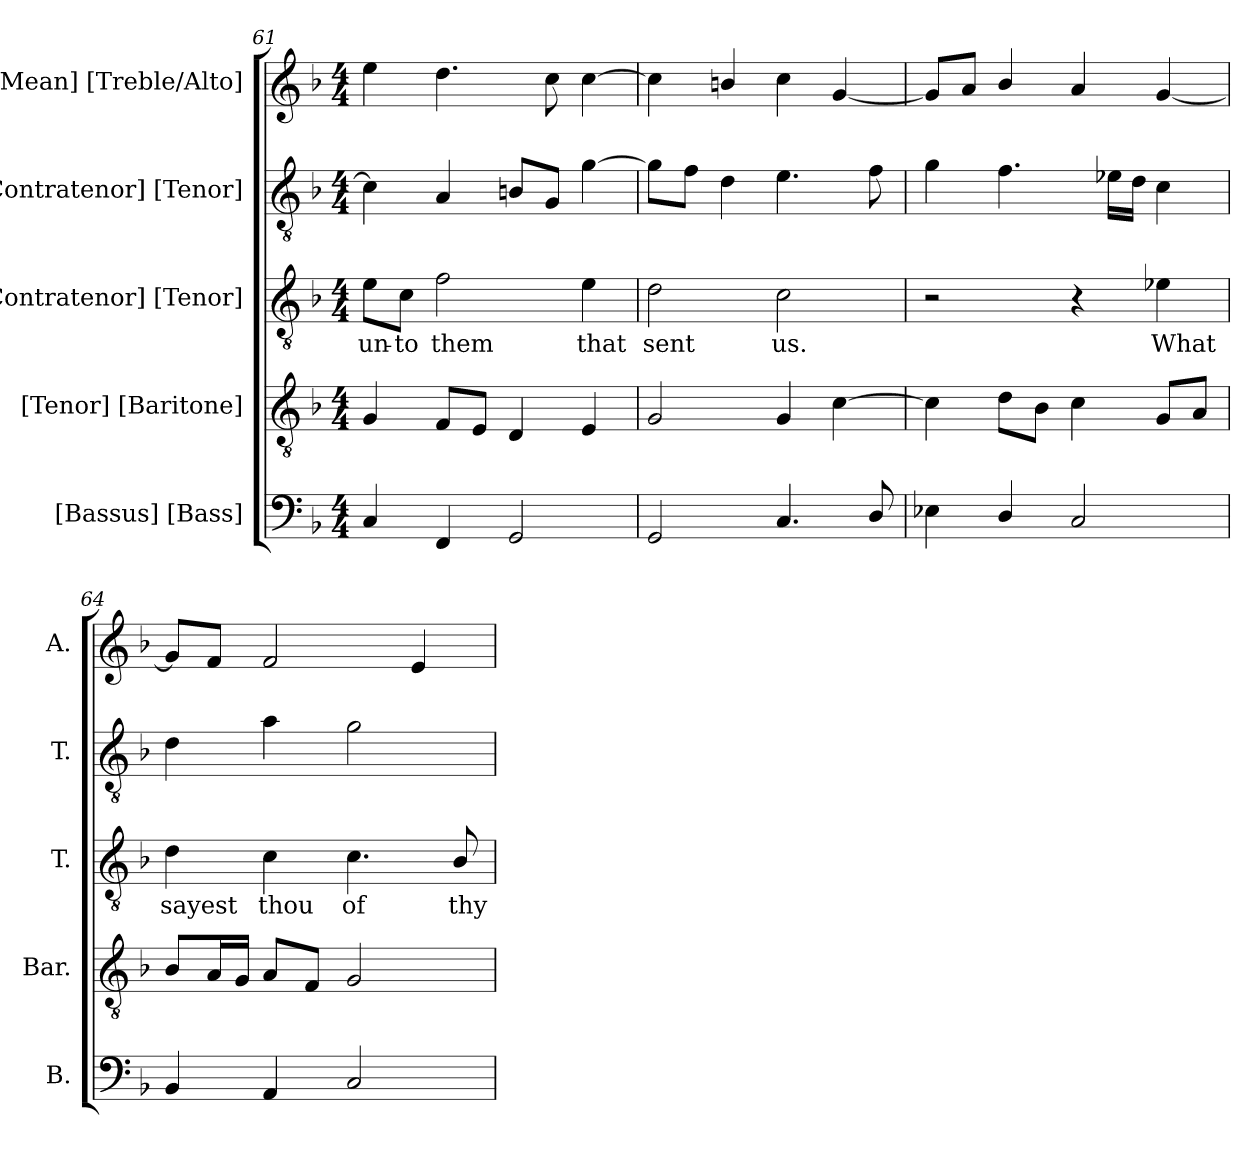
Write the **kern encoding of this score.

**kern	**kern	**kern	**text	**kern	**kern
*part5	*part4	*part3	*part3	*part2	*part1
*staff5	*staff4	*staff3	*staff3	*staff2	*staff1
*I"[Bassus] [Bass]	*I"[Tenor] [Baritone]	*I"[Contratenor] [Tenor]	*	*I"[Contratenor] [Tenor]	*I"[Mean] [Treble/Alto]
*I'B.	*I'Bar.	*I'T.	*	*I'T.	*I'A.
!!LO:LB:g=z
*clefF4	*clefGv2	*clefGv2	*	*clefGv2	*clefG2
*	*ITrd7c12	*ITrd7c12	*	*ITrd7c12	*
*k[b-]	*k[b-]	*k[b-]	*	*k[b-]	*k[b-]
*F:	*F:	*F:	*	*F:	*F:
*M4/4	*M4/4	*M4/4	*	*M4/4	*M4/4
=61	=61	=61	=61	=61	=61
!	!	!	!LO:LY:b:color=#000000	!	!
4Ci/	4GGi/	8Ei\L	un-	4Ci\]	4eei\
!	!	!	!LO:LY:b:color=#000000	!	!
.	.	8Ci\J	-to	.	.
!	!	!	!LO:LY:b:color=#000000	!	!
4FFi/	8FFi/L	2Fi\	them	4AAi/	4.ddi\
.	8EEi/J	.	.	.	.
2GGi/	4DDi/	.	.	8BBni/L	.
.	.	.	.	8GGi/J	8cci\
!	!	!	!LO:LY:b:color=#000000	!	!
.	4EEi/	4Ei\	that	[4Gi\	[4cci\
=62	=62	=62	=62	=62	=62
!	!	!	!LO:LY:b:color=#000000	!	!
2GGi/	2GGi/	2Di\	sent	8Gi\L]	4cci\]
.	.	.	.	8Fi\J	.
.	.	.	.	4Di\	4bni/
!	!	!	!LO:LY:b:color=#000000	!	!
4.Ci/	4GGi/	2Ci\	us.	4.Ei\	4cci\
.	[4Ci\	.	.	.	[4gi/
8Di/	.	.	.	8Fi\	.
=63	=63	=63	=63	=63	=63
4E-Xi\	4Ci\]	2r	.	4Gi\	8gi/L]
.	.	.	.	.	8ai/J
4Di/	8Di\L	.	.	4.Fi\	4b-i/
.	8BB-i\J	.	.	.	.
2Ci/	4Ci\	4r	.	.	4ai/
.	.	.	.	16E-Xi\LL	.
.	.	.	.	16Di\JJ	.
!	!	!	!LO:LY:b:color=#000000	!	!
.	8GGi/L	4E-Xi\	What	4Ci\	[4gi/
.	8AAi/J	.	.	.	.
=64	=64	=64	=64	=64	=64
!	!	!	!LO:LY:b:color=#000000	!	!
4BB-i/	8BB-i/L	4Di\	sayest	4Di\	8gi/L]
.	16AAi/L	.	.	.	8fi/J
.	16GGi/JJ	.	.	.	.
!	!	!	!LO:LY:b:color=#000000	!	!
4AAi/	8AAi/L	4Ci\	thou	4Ai\	2fi/
.	8FFi/J	.	.	.	.
!	!	!	!LO:LY:b:color=#000000	!	!
2Ci/	2GGi/	4.Ci\	of	2Gi\	.
.	.	.	.	.	4ei/
!	!	!	!LO:LY:b:color=#000000	!	!
.	.	8BB-i/	thy-	.	.
=	=	=	=	=	=
*-	*-	*-	*-	*-	*-
